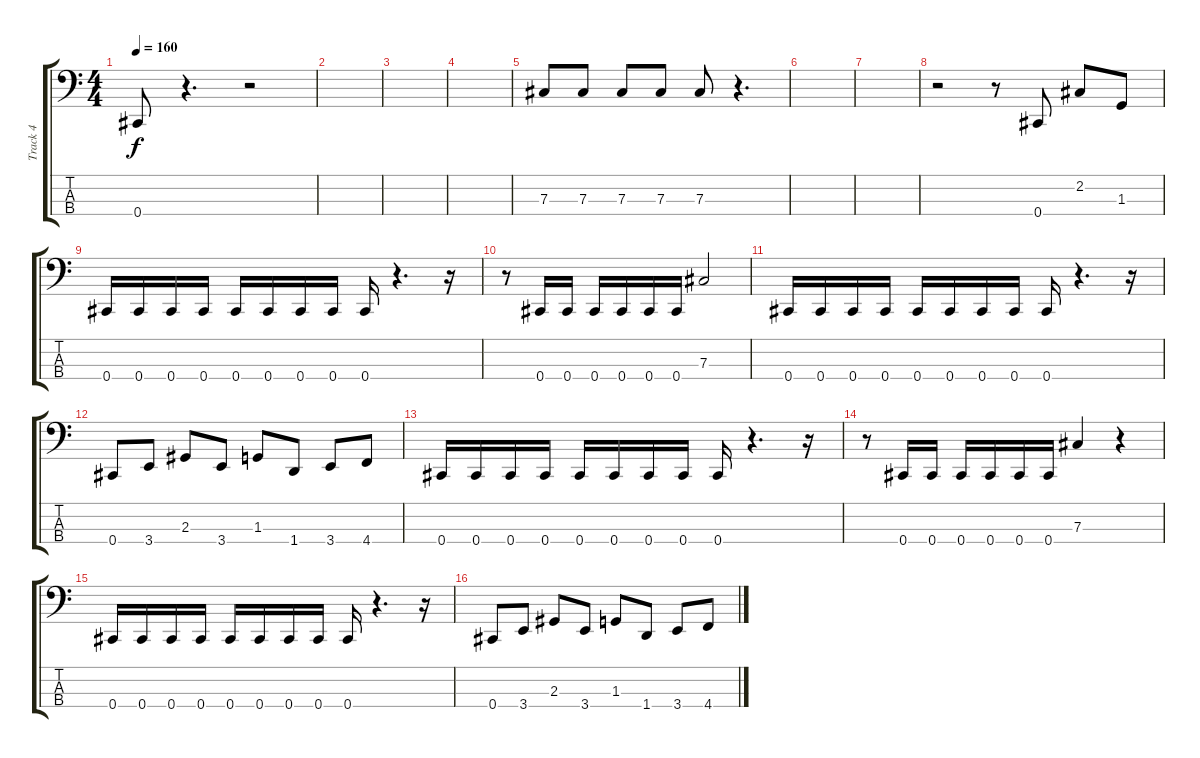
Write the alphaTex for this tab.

\track ("Track 4" "Track 4") {instrument electricbasspick}
\staff {score tabs}
\tuning (E2 B1 Gb1 Db1) {hide}
\ts (4 4)
\tempo 160
\clef f4
\ks c
0.4.8{dy f} r.4{d} r.2 |
|
|
|
7.3.8 7.3.8 7.3.8 7.3.8 7.3.8 r.4{d} |
|
|
r.2 r.8 0.4.8 2.2.8 1.3.8 |
0.4.16 0.4.16 0.4.16 0.4.16 0.4.16 0.4.16 0.4.16 0.4.16 0.4.16 r.4{d} r.16 |
r.8 0.4.16 0.4.16 0.4.16 0.4.16 0.4.16 0.4.16 7.3.2 |
0.4.16 0.4.16 0.4.16 0.4.16 0.4.16 0.4.16 0.4.16 0.4.16 0.4.16 r.4{d} r.16 |
0.4.8 3.4.8 2.3.8 3.4.8 1.3.8 1.4.8 3.4.8 4.4.8 |
0.4.16 0.4.16 0.4.16 0.4.16 0.4.16 0.4.16 0.4.16 0.4.16 0.4.16 r.4{d} r.16 |
r.8 0.4.16 0.4.16 0.4.16 0.4.16 0.4.16 0.4.16 7.3.4 r.4 |
0.4.16 0.4.16 0.4.16 0.4.16 0.4.16 0.4.16 0.4.16 0.4.16 0.4.16 r.4{d} r.16 |
0.4.8 3.4.8 2.3.8 3.4.8 1.3.8 1.4.8 3.4.8 4.4.8
